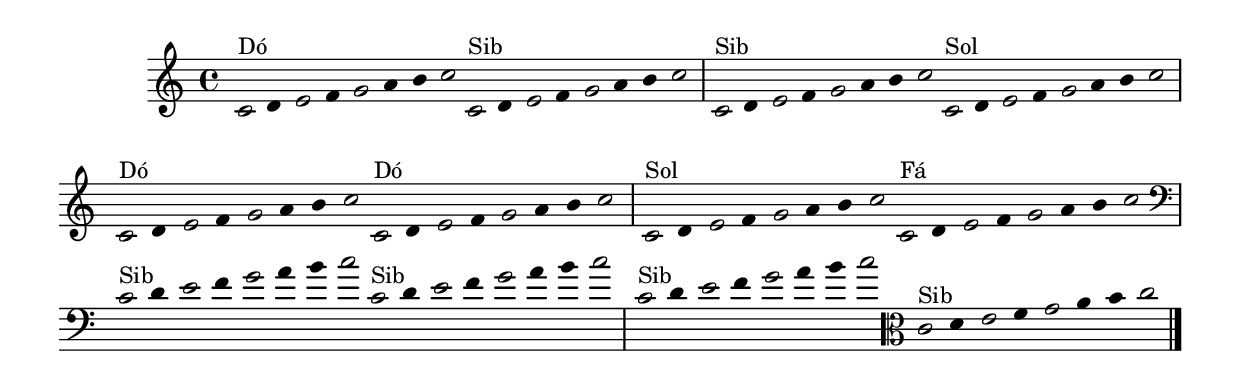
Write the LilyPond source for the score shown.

\version "2.10.33"

%\header { texidoc="1 - Improvisando e Imitando com o Fa - Instrumentos em si bemol"}

\relative c' {

  \override Staff.TimeSignature #'style = #'()
  \time 4/4 
  \override Score.BarNumber #'transparent = ##t
                                %\override Score.RehearsalMark #'font-family = #'roman
  \override Score.RehearsalMark #'font-size = #-2
  \override Stem #'transparent = ##t
  \override Beam #'transparent = ##t

                                % CLARINETE

  \tag #'cl {


    \once \override Voice.NoteHead #'stencil = #ly:text-interface::print
    \once \override Voice.NoteHead #'text = #(make-musicglyph-markup "noteheads.s1")

    c16^\markup{Dó}
    d

    \once \override Voice.NoteHead #'stencil = #ly:text-interface::print
    \once \override Voice.NoteHead #'text = #(make-musicglyph-markup "noteheads.s1")

    e
    f

    \once \override Voice.NoteHead #'stencil = #ly:text-interface::print
    \once \override Voice.NoteHead #'text = #(make-musicglyph-markup "noteheads.s1")

    g
    a
    b

    \once \override Voice.NoteHead #'stencil = #ly:text-interface::print
    \once \override Voice.NoteHead #'text = #(make-musicglyph-markup "noteheads.s1")

    c

  }

                                % FLAUTA

  \tag #'fl {

    
    \once \override Voice.NoteHead #'stencil = #ly:text-interface::print
    \once \override Voice.NoteHead #'text = #(make-musicglyph-markup "noteheads.s1")

    c,16^\markup{Sib}
    d

    \once \override Voice.NoteHead #'stencil = #ly:text-interface::print
    \once \override Voice.NoteHead #'text = #(make-musicglyph-markup "noteheads.s1")

    e
    f

    \once \override Voice.NoteHead #'stencil = #ly:text-interface::print
    \once \override Voice.NoteHead #'text = #(make-musicglyph-markup "noteheads.s1")

    g
    a
    b

    \once \override Voice.NoteHead #'stencil = #ly:text-interface::print
    \once \override Voice.NoteHead #'text = #(make-musicglyph-markup "noteheads.s1")

    c

  }


                                % OBOÉ

  \tag #'ob {

    
    \once \override Voice.NoteHead #'stencil = #ly:text-interface::print
    \once \override Voice.NoteHead #'text = #(make-musicglyph-markup "noteheads.s1")

    c,16^\markup{Sib}
    d

    \once \override Voice.NoteHead #'stencil = #ly:text-interface::print
    \once \override Voice.NoteHead #'text = #(make-musicglyph-markup "noteheads.s1")

    e
    f

    \once \override Voice.NoteHead #'stencil = #ly:text-interface::print
    \once \override Voice.NoteHead #'text = #(make-musicglyph-markup "noteheads.s1")

    g
    a
    b

    \once \override Voice.NoteHead #'stencil = #ly:text-interface::print
    \once \override Voice.NoteHead #'text = #(make-musicglyph-markup "noteheads.s1")

    c

  }


                                % SAX ALTO

  \tag #'saxa {

    
    \once \override Voice.NoteHead #'stencil = #ly:text-interface::print
    \once \override Voice.NoteHead #'text = #(make-musicglyph-markup "noteheads.s1")

    c,16^\markup{Sol}
    d

    \once \override Voice.NoteHead #'stencil = #ly:text-interface::print
    \once \override Voice.NoteHead #'text = #(make-musicglyph-markup "noteheads.s1")

    e
    f

    \once \override Voice.NoteHead #'stencil = #ly:text-interface::print
    \once \override Voice.NoteHead #'text = #(make-musicglyph-markup "noteheads.s1")

    g
    a
    b

    \once \override Voice.NoteHead #'stencil = #ly:text-interface::print
    \once \override Voice.NoteHead #'text = #(make-musicglyph-markup "noteheads.s1")

    c

  }


                                % SAX TENOR

  \tag #'saxt {

    
    \once \override Voice.NoteHead #'stencil = #ly:text-interface::print
    \once \override Voice.NoteHead #'text = #(make-musicglyph-markup "noteheads.s1")

    c,16^\markup{Dó}
    d

    \once \override Voice.NoteHead #'stencil = #ly:text-interface::print
    \once \override Voice.NoteHead #'text = #(make-musicglyph-markup "noteheads.s1")

    e
    f

    \once \override Voice.NoteHead #'stencil = #ly:text-interface::print
    \once \override Voice.NoteHead #'text = #(make-musicglyph-markup "noteheads.s1")

    g
    a
    b

    \once \override Voice.NoteHead #'stencil = #ly:text-interface::print
    \once \override Voice.NoteHead #'text = #(make-musicglyph-markup "noteheads.s1")

    c

  }


                                % TROMPETE

  \tag #'tpt {

    
    \once \override Voice.NoteHead #'stencil = #ly:text-interface::print
    \once \override Voice.NoteHead #'text = #(make-musicglyph-markup "noteheads.s1")

    c,16^\markup{Dó}
    d

    \once \override Voice.NoteHead #'stencil = #ly:text-interface::print
    \once \override Voice.NoteHead #'text = #(make-musicglyph-markup "noteheads.s1")

    e
    f

    \once \override Voice.NoteHead #'stencil = #ly:text-interface::print
    \once \override Voice.NoteHead #'text = #(make-musicglyph-markup "noteheads.s1")

    g
    a
    b

    \once \override Voice.NoteHead #'stencil = #ly:text-interface::print
    \once \override Voice.NoteHead #'text = #(make-musicglyph-markup "noteheads.s1")

    c

  }


                                % SAX GENES

  \tag #'saxg {

    
    \once \override Voice.NoteHead #'stencil = #ly:text-interface::print
    \once \override Voice.NoteHead #'text = #(make-musicglyph-markup "noteheads.s1")

    c,16^\markup{Sol}
    d

    \once \override Voice.NoteHead #'stencil = #ly:text-interface::print
    \once \override Voice.NoteHead #'text = #(make-musicglyph-markup "noteheads.s1")

    e
    f

    \once \override Voice.NoteHead #'stencil = #ly:text-interface::print
    \once \override Voice.NoteHead #'text = #(make-musicglyph-markup "noteheads.s1")

    g
    a
    b

    \once \override Voice.NoteHead #'stencil = #ly:text-interface::print
    \once \override Voice.NoteHead #'text = #(make-musicglyph-markup "noteheads.s1")

    c

  }


                                % TROMPA

  \tag #'tpa {

    
    \once \override Voice.NoteHead #'stencil = #ly:text-interface::print
    \once \override Voice.NoteHead #'text = #(make-musicglyph-markup "noteheads.s1")

    c,16^\markup{Fá}
    d

    \once \override Voice.NoteHead #'stencil = #ly:text-interface::print
    \once \override Voice.NoteHead #'text = #(make-musicglyph-markup "noteheads.s1")

    e
    f

    \once \override Voice.NoteHead #'stencil = #ly:text-interface::print
    \once \override Voice.NoteHead #'text = #(make-musicglyph-markup "noteheads.s1")

    g
    a
    b

    \once \override Voice.NoteHead #'stencil = #ly:text-interface::print
    \once \override Voice.NoteHead #'text = #(make-musicglyph-markup "noteheads.s1")

    c

  }


                                % TROMBONE

  \tag #'tbn {

    \clef bass

    
    \once \override Voice.NoteHead #'stencil = #ly:text-interface::print
    \once \override Voice.NoteHead #'text = #(make-musicglyph-markup "noteheads.s1")

    c,16^\markup{Sib}
    d

    \once \override Voice.NoteHead #'stencil = #ly:text-interface::print
    \once \override Voice.NoteHead #'text = #(make-musicglyph-markup "noteheads.s1")

    e
    f

    \once \override Voice.NoteHead #'stencil = #ly:text-interface::print
    \once \override Voice.NoteHead #'text = #(make-musicglyph-markup "noteheads.s1")

    g
    a
    b

    \once \override Voice.NoteHead #'stencil = #ly:text-interface::print
    \once \override Voice.NoteHead #'text = #(make-musicglyph-markup "noteheads.s1")

    c

  }

                                % TUBA MIB

  \tag #'tbamib {

    \clef bass
    
    \once \override Voice.NoteHead #'stencil = #ly:text-interface::print
    \once \override Voice.NoteHead #'text = #(make-musicglyph-markup "noteheads.s1")

    c,16^\markup{Sib}
    d

    \once \override Voice.NoteHead #'stencil = #ly:text-interface::print
    \once \override Voice.NoteHead #'text = #(make-musicglyph-markup "noteheads.s1")

    e
    f

    \once \override Voice.NoteHead #'stencil = #ly:text-interface::print
    \once \override Voice.NoteHead #'text = #(make-musicglyph-markup "noteheads.s1")

    g
    a
    b

    \once \override Voice.NoteHead #'stencil = #ly:text-interface::print
    \once \override Voice.NoteHead #'text = #(make-musicglyph-markup "noteheads.s1")

    c

  }


                                % TUBA SIB

  \tag #'tbasib {

    \clef bass
    
    \once \override Voice.NoteHead #'stencil = #ly:text-interface::print
    \once \override Voice.NoteHead #'text = #(make-musicglyph-markup "noteheads.s1")

    c,16^\markup{Sib}
    d

    \once \override Voice.NoteHead #'stencil = #ly:text-interface::print
    \once \override Voice.NoteHead #'text = #(make-musicglyph-markup "noteheads.s1")

    e
    f

    \once \override Voice.NoteHead #'stencil = #ly:text-interface::print
    \once \override Voice.NoteHead #'text = #(make-musicglyph-markup "noteheads.s1")

    g
    a
    b

    \once \override Voice.NoteHead #'stencil = #ly:text-interface::print
    \once \override Voice.NoteHead #'text = #(make-musicglyph-markup "noteheads.s1")

    c

  }


                                % VIOLA

  \tag #'vla {
    \clef alto
    
    \once \override Voice.NoteHead #'stencil = #ly:text-interface::print
    \once \override Voice.NoteHead #'text = #(make-musicglyph-markup "noteheads.s1")

    c,16^\markup{Sib}
    d

    \once \override Voice.NoteHead #'stencil = #ly:text-interface::print
    \once \override Voice.NoteHead #'text = #(make-musicglyph-markup "noteheads.s1")

    e
    f

    \once \override Voice.NoteHead #'stencil = #ly:text-interface::print
    \once \override Voice.NoteHead #'text = #(make-musicglyph-markup "noteheads.s1")

    g
    a
    b

    \once \override Voice.NoteHead #'stencil = #ly:text-interface::print
    \once \override Voice.NoteHead #'text = #(make-musicglyph-markup "noteheads.s1")

    c

  }

                                % FINAL DO DOCUMENTO

  \bar "|."
}
